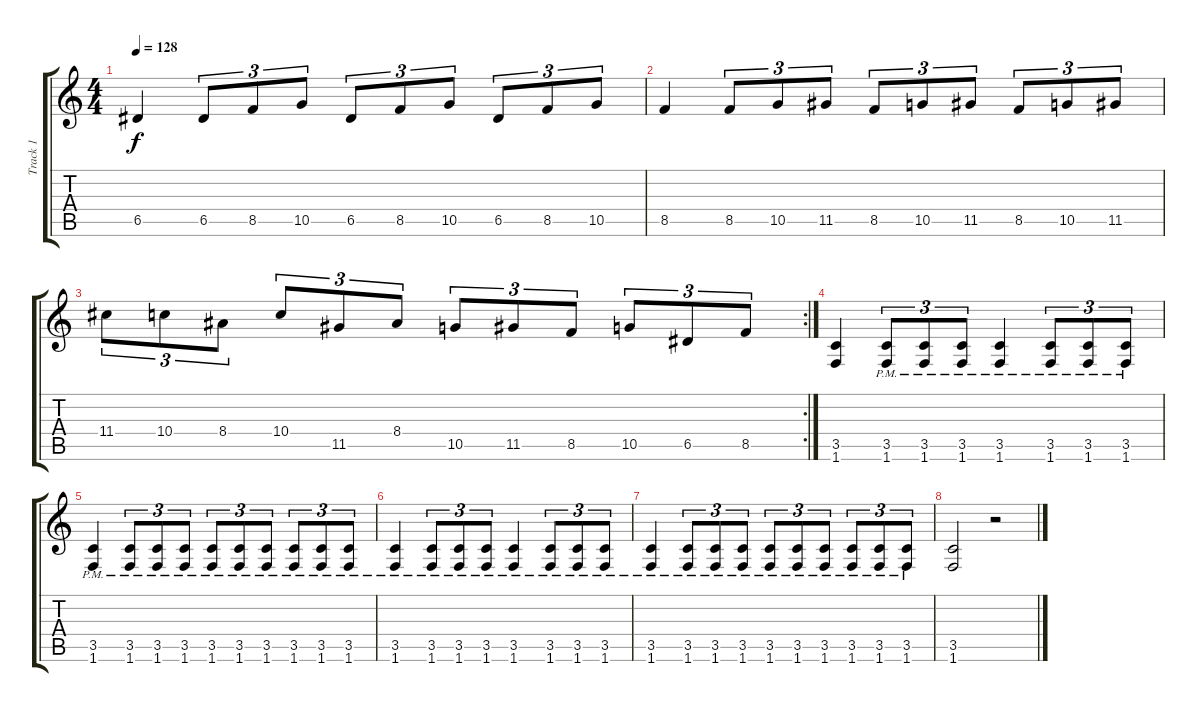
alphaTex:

\track ("Track 1" "Track 1") {instrument distortionguitar}
\staff {score tabs}
\tuning (E4 B3 G3 D3 A2 E2) {hide}
\ts (4 4)
\tempo 128
\clef g2
\ks c
6.5.4{dy f} 6.5.8{tu (3 2)} 8.5.8{tu (3 2)} 10.5.8{tu (3 2)} 6.5.8{tu (3 2)} 8.5.8{tu (3 2)} 10.5.8{tu (3 2)} 6.5.8{tu (3 2)} 8.5.8{tu (3 2)} 10.5.8{tu (3 2)} |
8.5.4 8.5.8{tu (3 2)} 10.5.8{tu (3 2)} 11.5.8{tu (3 2)} 8.5.8{tu (3 2)} 10.5.8{tu (3 2)} 11.5.8{tu (3 2)} 8.5.8{tu (3 2)} 10.5.8{tu (3 2)} 11.5.8{tu (3 2)} |
\rc 2
11.4.8{tu (3 2)} 10.4.8{tu (3 2)} 8.4.8{tu (3 2)} 10.4.8{tu (3 2)} 11.5.8{tu (3 2)} 8.4.8{tu (3 2)} 10.5.8{tu (3 2)} 11.5.8{tu (3 2)} 8.5.8{tu (3 2)} 10.5.8{tu (3 2)} 6.5.8{tu (3 2)} 8.5.8{tu (3 2)} |
(3.5 1.6).4 (3.5{pm} 1.6{pm}).8{tu (3 2)} (3.5{pm} 1.6{pm}).8{tu (3 2)} (3.5{pm} 1.6{pm}).8{tu (3 2)} (3.5{pm} 1.6{pm}).4 (3.5{pm} 1.6{pm}).8{tu (3 2)} (3.5{pm} 1.6{pm}).8{tu (3 2)} (3.5{pm} 1.6{pm}).8{tu (3 2)} |
(3.5{pm} 1.6{pm}).4 (3.5{pm} 1.6{pm}).8{tu (3 2)} (3.5{pm} 1.6{pm}).8{tu (3 2)} (3.5{pm} 1.6{pm}).8{tu (3 2)} (3.5{pm} 1.6{pm}).8{tu (3 2)} (3.5{pm} 1.6{pm}).8{tu (3 2)} (3.5{pm} 1.6{pm}).8{tu (3 2)} (3.5{pm} 1.6{pm}).8{tu (3 2)} (3.5{pm} 1.6{pm}).8{tu (3 2)} (3.5{pm} 1.6{pm}).8{tu (3 2)} |
(3.5{pm} 1.6{pm}).4 (3.5{pm} 1.6{pm}).8{tu (3 2)} (3.5{pm} 1.6{pm}).8{tu (3 2)} (3.5{pm} 1.6{pm}).8{tu (3 2)} (3.5{pm} 1.6{pm}).4 (3.5{pm} 1.6{pm}).8{tu (3 2)} (3.5{pm} 1.6{pm}).8{tu (3 2)} (3.5{pm} 1.6{pm}).8{tu (3 2)} |
(3.5{pm} 1.6{pm}).4 (3.5{pm} 1.6{pm}).8{tu (3 2)} (3.5{pm} 1.6{pm}).8{tu (3 2)} (3.5{pm} 1.6{pm}).8{tu (3 2)} (3.5{pm} 1.6{pm}).8{tu (3 2)} (3.5{pm} 1.6{pm}).8{tu (3 2)} (3.5{pm} 1.6{pm}).8{tu (3 2)} (3.5{pm} 1.6{pm}).8{tu (3 2)} (3.5{pm} 1.6{pm}).8{tu (3 2)} (3.5{pm} 1.6{pm}).8{tu (3 2)} |
(3.5 1.6).2 r.2
